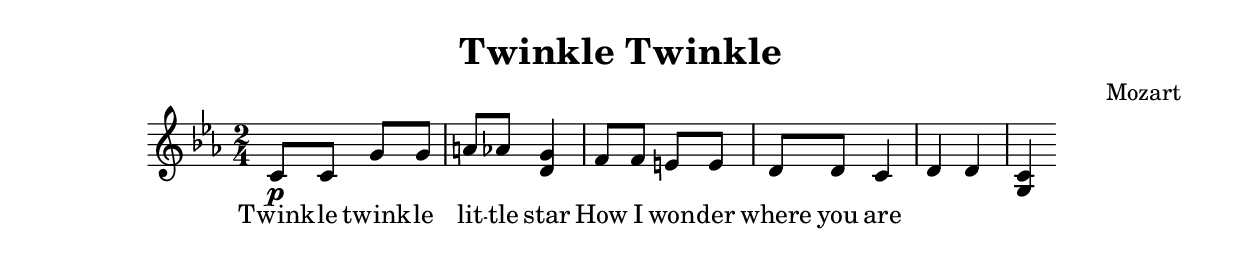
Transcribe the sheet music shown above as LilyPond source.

\header {
  title = "Twinkle Twinkle"
  composer = "Mozart"
}

\relative c' {
 \time 2/4
 \key c \minor
  c8\p c g' g
  a aes <g d>4
  f8 f e e
  d d c4
  d d <c g>4
}

\addlyrics {
  Twink -- le twink -- le lit -- tle star
  How I won -- der where you are
}
